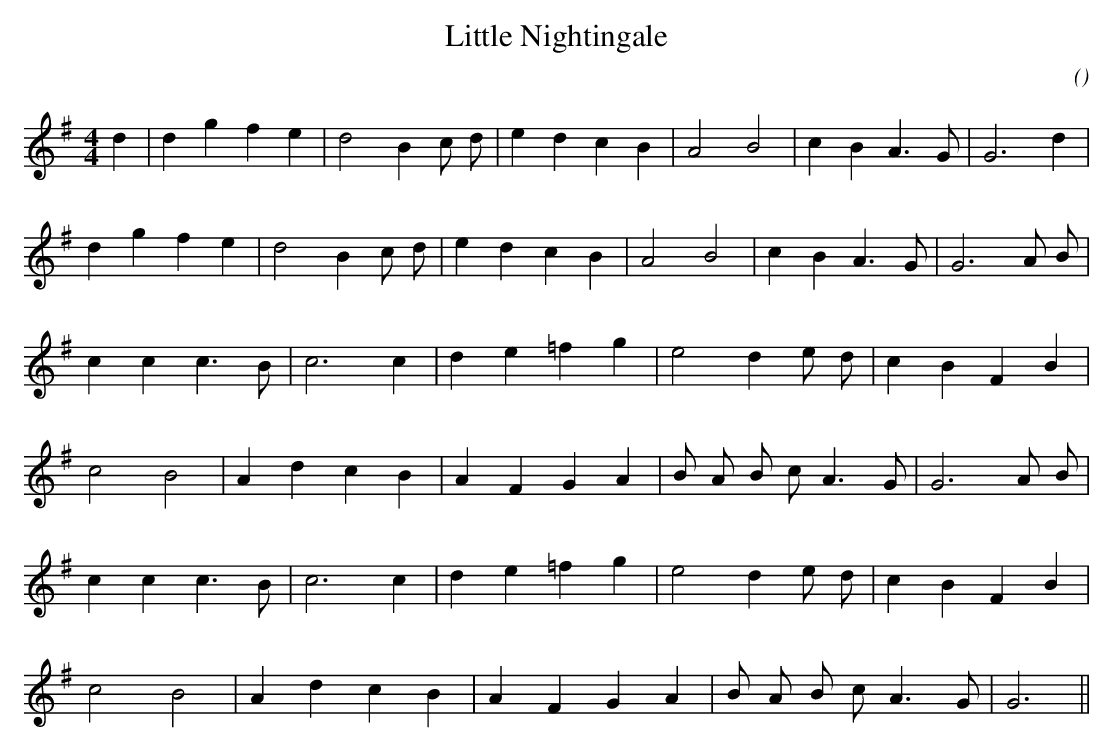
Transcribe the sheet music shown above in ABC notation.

X:1
T: Little Nightingale
C:
O:
M:4/4
K:G
K:G
M:4/4
L:1/16
d4 |d4 g4 f4 e4 |d8 B4 c2 d2 |e4 d4 c4 B4 |A8 B8 |c4 B4 A6 G2 |G12 d4 |
d4 g4 f4 e4 |d8 B4 c2 d2 |e4 d4 c4 B4 |A8 B8 |c4 B4 A6 G2 |G12 A2 B2 |
c4 c4 c6 B2 |c12 c4 |d4 e4 =f4 g4 |e8 d4 e2 d2 |c4 B4 F4 B4 |
c8 B8 |A4 d4 c4 B4 |A4 F4 G4 A4 |B2 A2 B2 c2 A6 G2 |G12 A2 B2 |
c4 c4 c6 B2 |c12 c4 |d4 e4 =f4 g4 |e8 d4 e2 d2 |c4 B4 F4 B4 |
c8 B8 |A4 d4 c4 B4 |A4 F4 G4 A4 |B2 A2 B2 c2 A6 G2 |G12 ||
